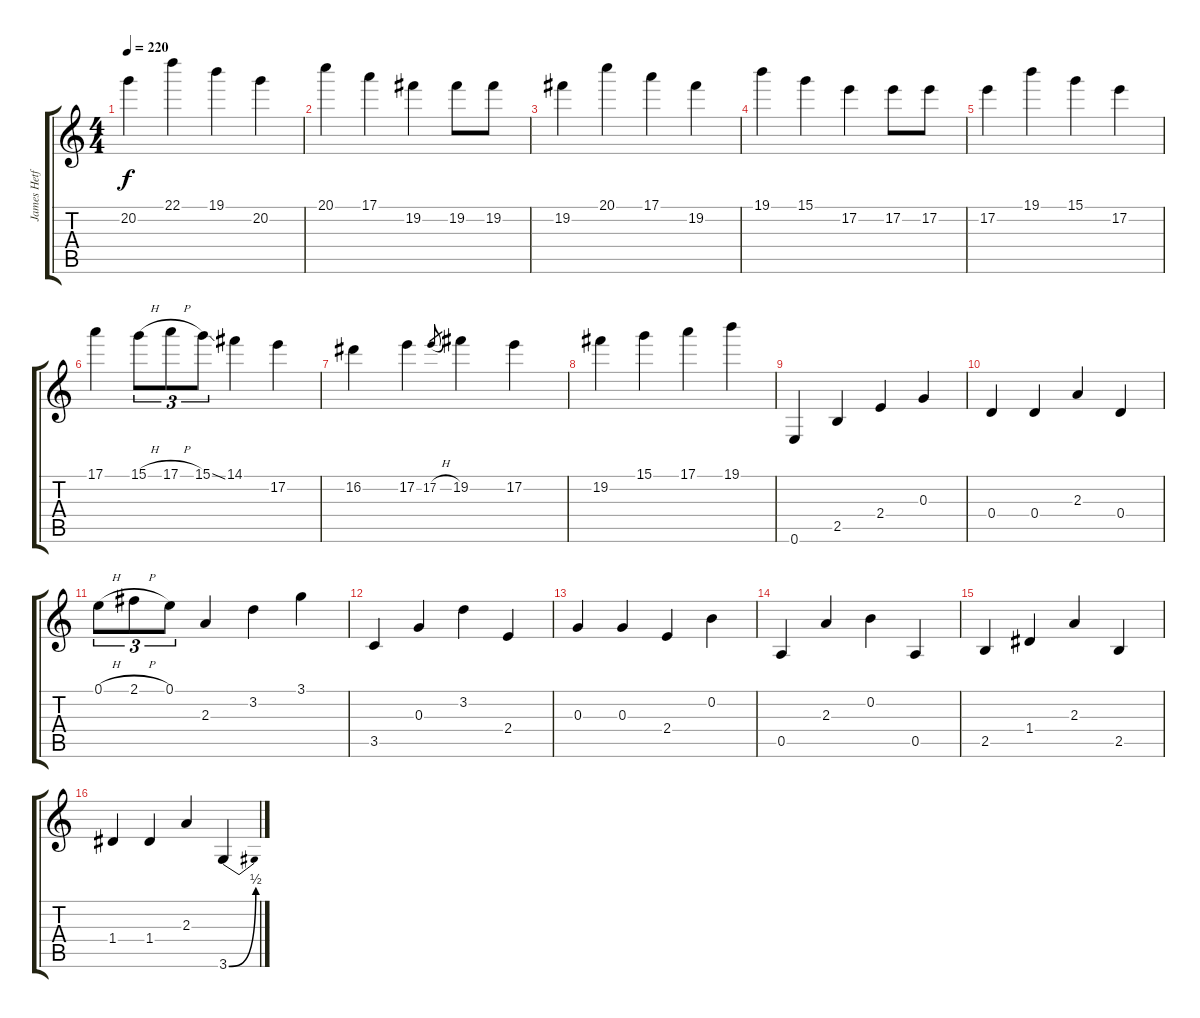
\track ("James Hetfield Distortion" "James Hetf") {instrument distortionguitar}
\staff {score tabs}
\tuning (E4 B3 G3 D3 A2 E2) {hide}
\ts (4 4)
\tempo 220
\clef g2
\ks c
20.2.4{dy f} 22.1.4 19.1.4 20.2.4 |
20.1.4 17.1.4 19.2.4 19.2.8 19.2.8 |
19.2.4 20.1.4 17.1.4 19.2.4 |
19.1.4 15.1.4 17.2.4 17.2.8 17.2.8 |
17.2.4 19.1.4 15.1.4 17.2.4 |
17.1.4 15.1{h}.8{tu (3 2)} 17.1{h}.8{tu (3 2)} 15.1{ss}.8{tu (3 2)} 14.1.4 17.2.4 |
16.2.4 17.2.4 17.2{h}.8{gr} 19.2.4 17.2.4 |
19.2.4 15.1.4 17.1.4 19.1.4 |
0.6.4 2.5.4 2.4.4 0.3.4 |
0.4.4 0.4.4 2.3.4 0.4.4 |
0.1{h}.8{tu (3 2)} 2.1{h}.8{tu (3 2)} 0.1.8{tu (3 2)} 2.3.4 3.2.4 3.1.4 |
3.5.4 0.3.4 3.2.4 2.4.4 |
0.3.4 0.3.4 2.4.4 0.2.4 |
0.5.4 2.3.4 0.2.4 0.5.4 |
2.5.4 1.4.4 2.3.4 2.5.4 |
1.4.4 1.4.4 2.3.4 3.6{be (bend 0 0 60 2)}.4
